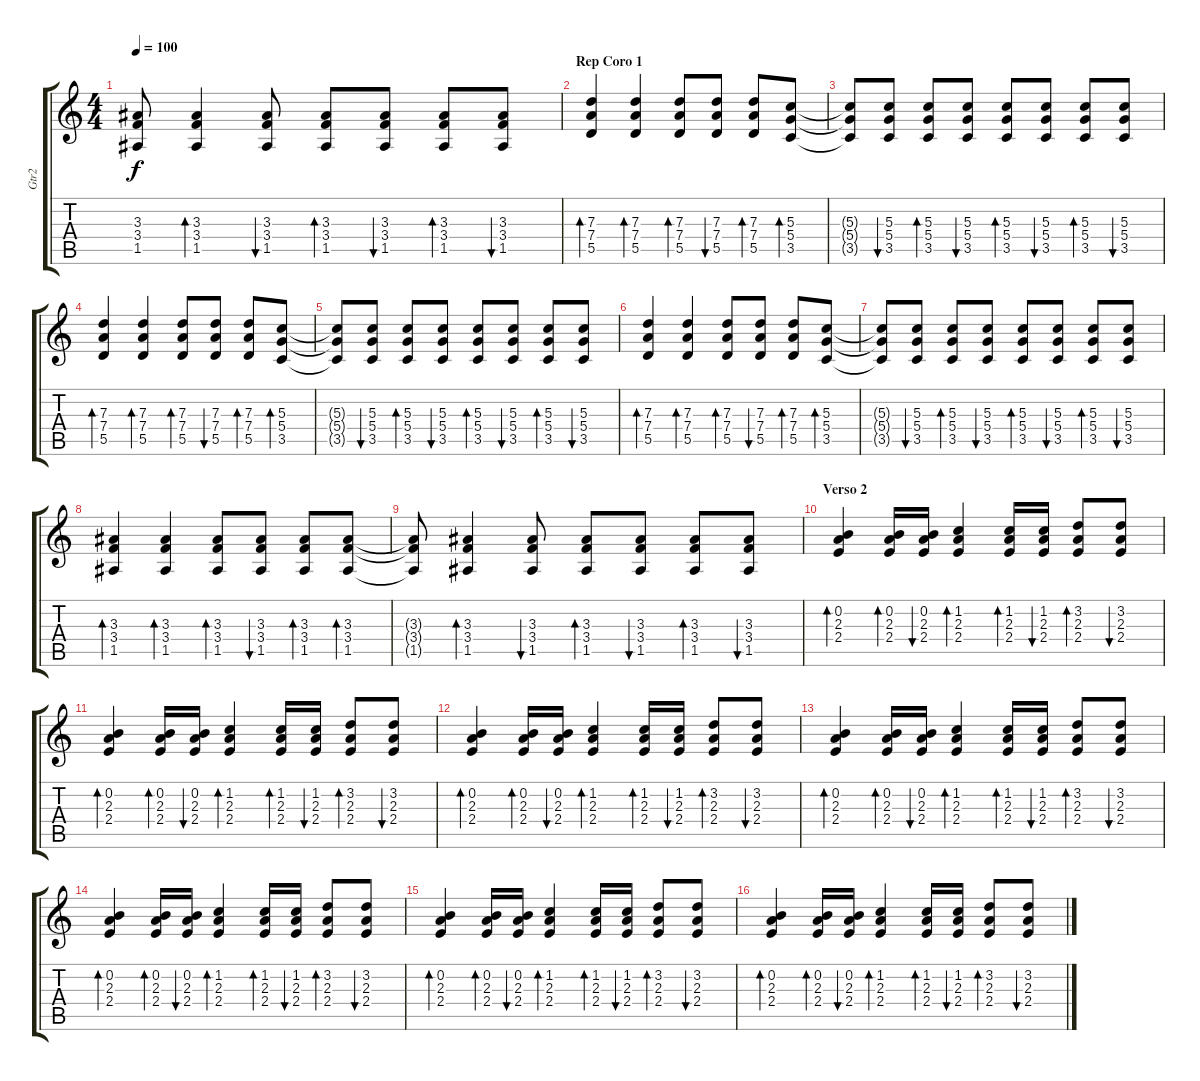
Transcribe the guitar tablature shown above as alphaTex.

\track ("Gtr2" "Gtr2") {instrument acousticguitarnylon}
\staff {score tabs}
\tuning (E4 B3 G3 D3 A2 E2) {hide}
\ts (4 4)
\tempo 100
\clef g2
\ks c
(3.3{t} 3.4{t} 1.5{t}).8{dy f} (3.3 3.4 1.5).4{bd 60 instrument overdrivenguitar} (3.3 3.4 1.5).8{bu 60} (3.3 3.4 1.5).8{bd 60} (3.3 3.4 1.5).8{bu 60} (3.3 3.4 1.5).8{bd 60} (3.3 3.4 1.5).8{bu 60} |
\section ("" "Rep Coro 1")
(7.3 7.4 5.5).4{bd 60 instrument overdrivenguitar} (7.3 7.4 5.5).4{bd 60} (7.3 7.4 5.5).8{bd 60} (7.3 7.4 5.5).8{bu 60} (7.3 7.4 5.5).8{bd 60} (5.3 5.4 3.5).8{bd 60} |
(5.3{t} 5.4{t} 3.5{t}).8 (5.3 5.4 3.5).8{bu 60 instrument overdrivenguitar} (5.3 5.4 3.5).8{bd 60} (5.3 5.4 3.5).8{bu 60} (5.3 5.4 3.5).8{bd 60} (5.3 5.4 3.5).8{bu 60} (5.3 5.4 3.5).8{bd 60} (5.3 5.4 3.5).8{bu 60} |
(7.3 7.4 5.5).4{bd 60 instrument overdrivenguitar} (7.3 7.4 5.5).4{bd 60} (7.3 7.4 5.5).8{bd 60} (7.3 7.4 5.5).8{bu 60} (7.3 7.4 5.5).8{bd 60} (5.3 5.4 3.5).8{bd 60} |
(5.3{t} 5.4{t} 3.5{t}).8 (5.3 5.4 3.5).8{bu 60 instrument overdrivenguitar} (5.3 5.4 3.5).8{bd 60} (5.3 5.4 3.5).8{bu 60} (5.3 5.4 3.5).8{bd 60} (5.3 5.4 3.5).8{bu 60} (5.3 5.4 3.5).8{bd 60} (5.3 5.4 3.5).8{bu 60} |
(7.3 7.4 5.5).4{bd 60 instrument overdrivenguitar} (7.3 7.4 5.5).4{bd 60} (7.3 7.4 5.5).8{bd 60} (7.3 7.4 5.5).8{bu 60} (7.3 7.4 5.5).8{bd 60} (5.3 5.4 3.5).8{bd 60} |
(5.3{t} 5.4{t} 3.5{t}).8 (5.3 5.4 3.5).8{bu 60 instrument overdrivenguitar} (5.3 5.4 3.5).8{bd 60} (5.3 5.4 3.5).8{bu 60} (5.3 5.4 3.5).8{bd 60} (5.3 5.4 3.5).8{bu 60} (5.3 5.4 3.5).8{bd 60} (5.3 5.4 3.5).8{bu 60} |
(3.3 3.4 1.5).4{bd 60 instrument overdrivenguitar} (3.3 3.4 1.5).4{bd 60} (3.3 3.4 1.5).8{bd 60} (3.3 3.4 1.5).8{bu 60} (3.3 3.4 1.5).8{bd 60} (3.3 3.4 1.5).8{bd 60} |
(3.3{t} 3.4{t} 1.5{t}).8 (3.3 3.4 1.5).4{bd 60 instrument overdrivenguitar} (3.3 3.4 1.5).8{bu 60} (3.3 3.4 1.5).8{bd 60} (3.3 3.4 1.5).8{bu 60} (3.3 3.4 1.5).8{bd 60} (3.3 3.4 1.5).8{bu 60} |
\section ("" "Verso 2")
(0.2 2.3 2.4).4{bd 60 volume 8 balance 12 instrument acousticguitarnylon} (0.2 2.3 2.4).16{bd 60} (0.2 2.3 2.4).16{bu 60} (1.2 2.3 2.4).4{bd 60} (1.2 2.3 2.4).16{bd 60} (1.2 2.3 2.4).16{bu 60} (3.2 2.3 2.4).8{bd 60} (3.2 2.3 2.4).8{bu 60} |
(0.2 2.3 2.4).4{bd 60 volume 7 instrument acousticguitarnylon} (0.2 2.3 2.4).16{bd 60} (0.2 2.3 2.4).16{bu 60} (1.2 2.3 2.4).4{bd 60} (1.2 2.3 2.4).16{bd 60} (1.2 2.3 2.4).16{bu 60} (3.2 2.3 2.4).8{bd 60} (3.2 2.3 2.4).8{bu 60} |
(0.2 2.3 2.4).4{bd 60 volume 7 instrument acousticguitarnylon} (0.2 2.3 2.4).16{bd 60} (0.2 2.3 2.4).16{bu 60} (1.2 2.3 2.4).4{bd 60} (1.2 2.3 2.4).16{bd 60} (1.2 2.3 2.4).16{bu 60} (3.2 2.3 2.4).8{bd 60} (3.2 2.3 2.4).8{bu 60} |
(0.2 2.3 2.4).4{bd 60 volume 7 instrument acousticguitarnylon} (0.2 2.3 2.4).16{bd 60} (0.2 2.3 2.4).16{bu 60} (1.2 2.3 2.4).4{bd 60} (1.2 2.3 2.4).16{bd 60} (1.2 2.3 2.4).16{bu 60} (3.2 2.3 2.4).8{bd 60} (3.2 2.3 2.4).8{bu 60} |
(0.2 2.3 2.4).4{bd 60 volume 7 instrument acousticguitarnylon} (0.2 2.3 2.4).16{bd 60} (0.2 2.3 2.4).16{bu 60} (1.2 2.3 2.4).4{bd 60} (1.2 2.3 2.4).16{bd 60} (1.2 2.3 2.4).16{bu 60} (3.2 2.3 2.4).8{bd 60} (3.2 2.3 2.4).8{bu 60} |
(0.2 2.3 2.4).4{bd 60 volume 7 instrument acousticguitarnylon} (0.2 2.3 2.4).16{bd 60} (0.2 2.3 2.4).16{bu 60} (1.2 2.3 2.4).4{bd 60} (1.2 2.3 2.4).16{bd 60} (1.2 2.3 2.4).16{bu 60} (3.2 2.3 2.4).8{bd 60} (3.2 2.3 2.4).8{bu 60} |
(0.2 2.3 2.4).4{bd 60 volume 7 instrument acousticguitarnylon} (0.2 2.3 2.4).16{bd 60} (0.2 2.3 2.4).16{bu 60} (1.2 2.3 2.4).4{bd 60} (1.2 2.3 2.4).16{bd 60} (1.2 2.3 2.4).16{bu 60} (3.2 2.3 2.4).8{bd 60} (3.2 2.3 2.4).8{bu 60}
